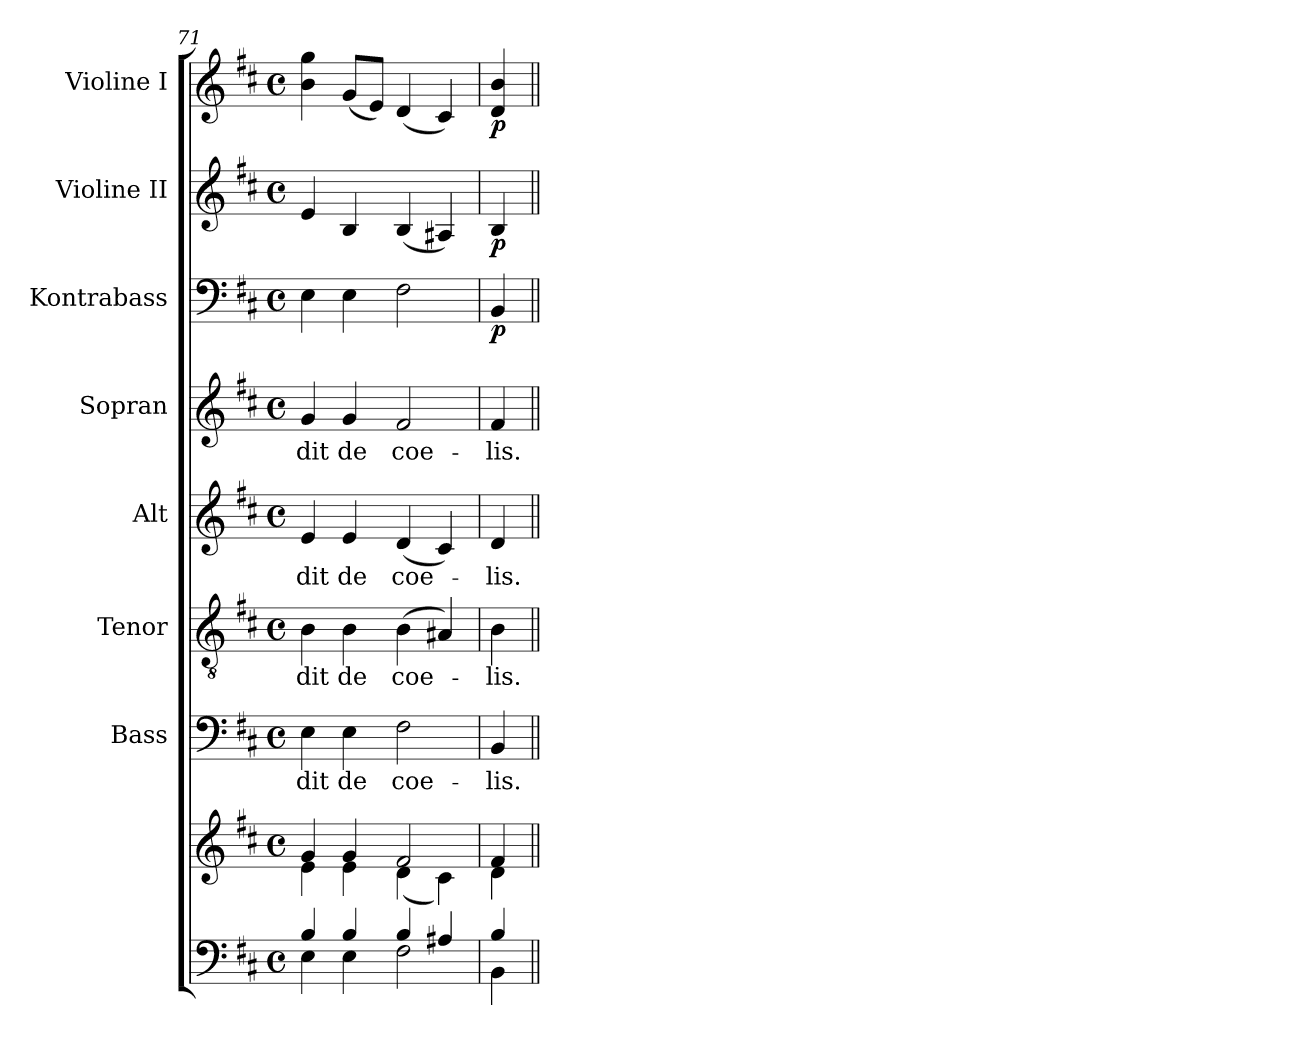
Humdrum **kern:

**kern	**kern	**kern	**text	**kern	**text	**kern	**text	**kern	**text	**kern	**dynam	**kern	**dynam	**kern	**dynam
*part8	*part8	*part7	*part7	*part6	*part6	*part5	*part5	*part4	*part4	*part3	*part3	*part2	*part2	*part1	*part1
*staff9	*staff8	*staff7	*staff7	*staff6	*staff6	*staff5	*staff5	*staff4	*staff4	*staff3	*staff3	*staff2	*staff2	*staff1	*staff1
*	*	*I"Bass	*	*I"Tenor	*	*I"Alt	*	*I"Sopran	*	*I"Kontrabass	*	*I"Violine II	*	*I"Violine I	*
*	*	*I'B.	*	*I'T.	*	*I'A.	*	*I'S.	*	*I'Kb.	*	*I'Vl. II	*	*I'Vl. I	*
*clefF4	*clefG2	*clefF4	*	*clefGv2	*	*clefG2	*	*clefG2	*	*clefF4	*	*clefG2	*	*clefG2	*
*	*	*	*	*	*	*	*	*	*	*ITrd7c12	*	*	*	*	*
*k[f#c#]	*k[f#c#]	*k[f#c#]	*	*k[f#c#]	*	*k[f#c#]	*	*k[f#c#]	*	*k[f#c#]	*	*k[f#c#]	*	*k[f#c#]	*
*D:	*D:	*D:	*	*D:	*	*D:	*	*D:	*	*D:	*	*D:	*	*D:	*
*M4/4	*M4/4	*M4/4	*	*M4/4	*	*M4/4	*	*M4/4	*	*M4/4	*	*M4/4	*	*M4/4	*
*met(c)	*met(c)	*met(c)	*	*met(c)	*	*met(c)	*	*met(c)	*	*met(c)	*	*met(c)	*	*met(c)	*
=71	=71	=71	=71	=71	=71	=71	=71	=71	=71	=71	=71	=71	=71	=71	=71
*^	*^	*	*	*	*	*	*	*	*	*	*	*	*	*	*
!	!	!	!	!	!LO:LY:b	!	!LO:LY:b	!	!LO:LY:b	!	!LO:LY:b	!	!	!	!	!	!
4B/	4E\	4g/	4e\	4E\	-dit	4B\	-dit	4e/	-dit	4g/	-dit	4EE\	.	4e/	.	4b\ 4gg\	.
!	!	!	!	!	!LO:LY:b	!	!LO:LY:b	!	!LO:LY:b	!	!LO:LY:b	!	!	!	!	!	!
4B/	4E\	4g/	4e\	4E\	de	4B\	de	4e/	de	4g/	de	4EE\	.	4B/	.	(<8g/L	.
.	.	.	.	.	.	.	.	.	.	.	.	.	.	.	.	8e/J)	.
!	!	!	!	!	!LO:LY:b	!	!LO:LY:b	!	!LO:LY:b	!	!LO:LY:b	!	!	!	!	!	!
4B/	2F#\	2f#/	(<4d\	2F#\	coe-	(>4B\	coe-	(<4d/	coe-	2f#/	coe-	2FF#\	.	(<4B/	.	(<4d/	.
4A#X/	.	.	4c#\)	.	.	4A#X/)	.	4c#/)	.	.	.	.	.	4A#X/)	.	4c#/)	.
=72	=72	=72	=72	=72	=72	=72	=72	=72	=72	=72	=72	=72	=72	=72	=72	=72	=72
!	!	!	!	!	!LO:LY:b	!	!LO:LY:b	!	!LO:LY:b	!	!LO:LY:b	!	!LO:DY:b	!	!LO:DY:b	!	!LO:DY:b
4B/	4BB\	4f#/	4d\	4BB/	-lis.	4B\	-lis.	4d/	-lis.	4f#/	-lis.	4BBB/	p	4B/	p	4d/ 4b/	p
*v	*v	*	*	*	*	*	*	*	*	*	*	*	*	*	*	*	*
*	*v	*v	*	*	*	*	*	*	*	*	*	*	*	*	*	*
=||	=||	=||	=||	=||	=||	=||	=||	=||	=||	=||	=||	=||	=||	=||	=||
*-	*-	*-	*-	*-	*-	*-	*-	*-	*-	*-	*-	*-	*-	*-	*-
